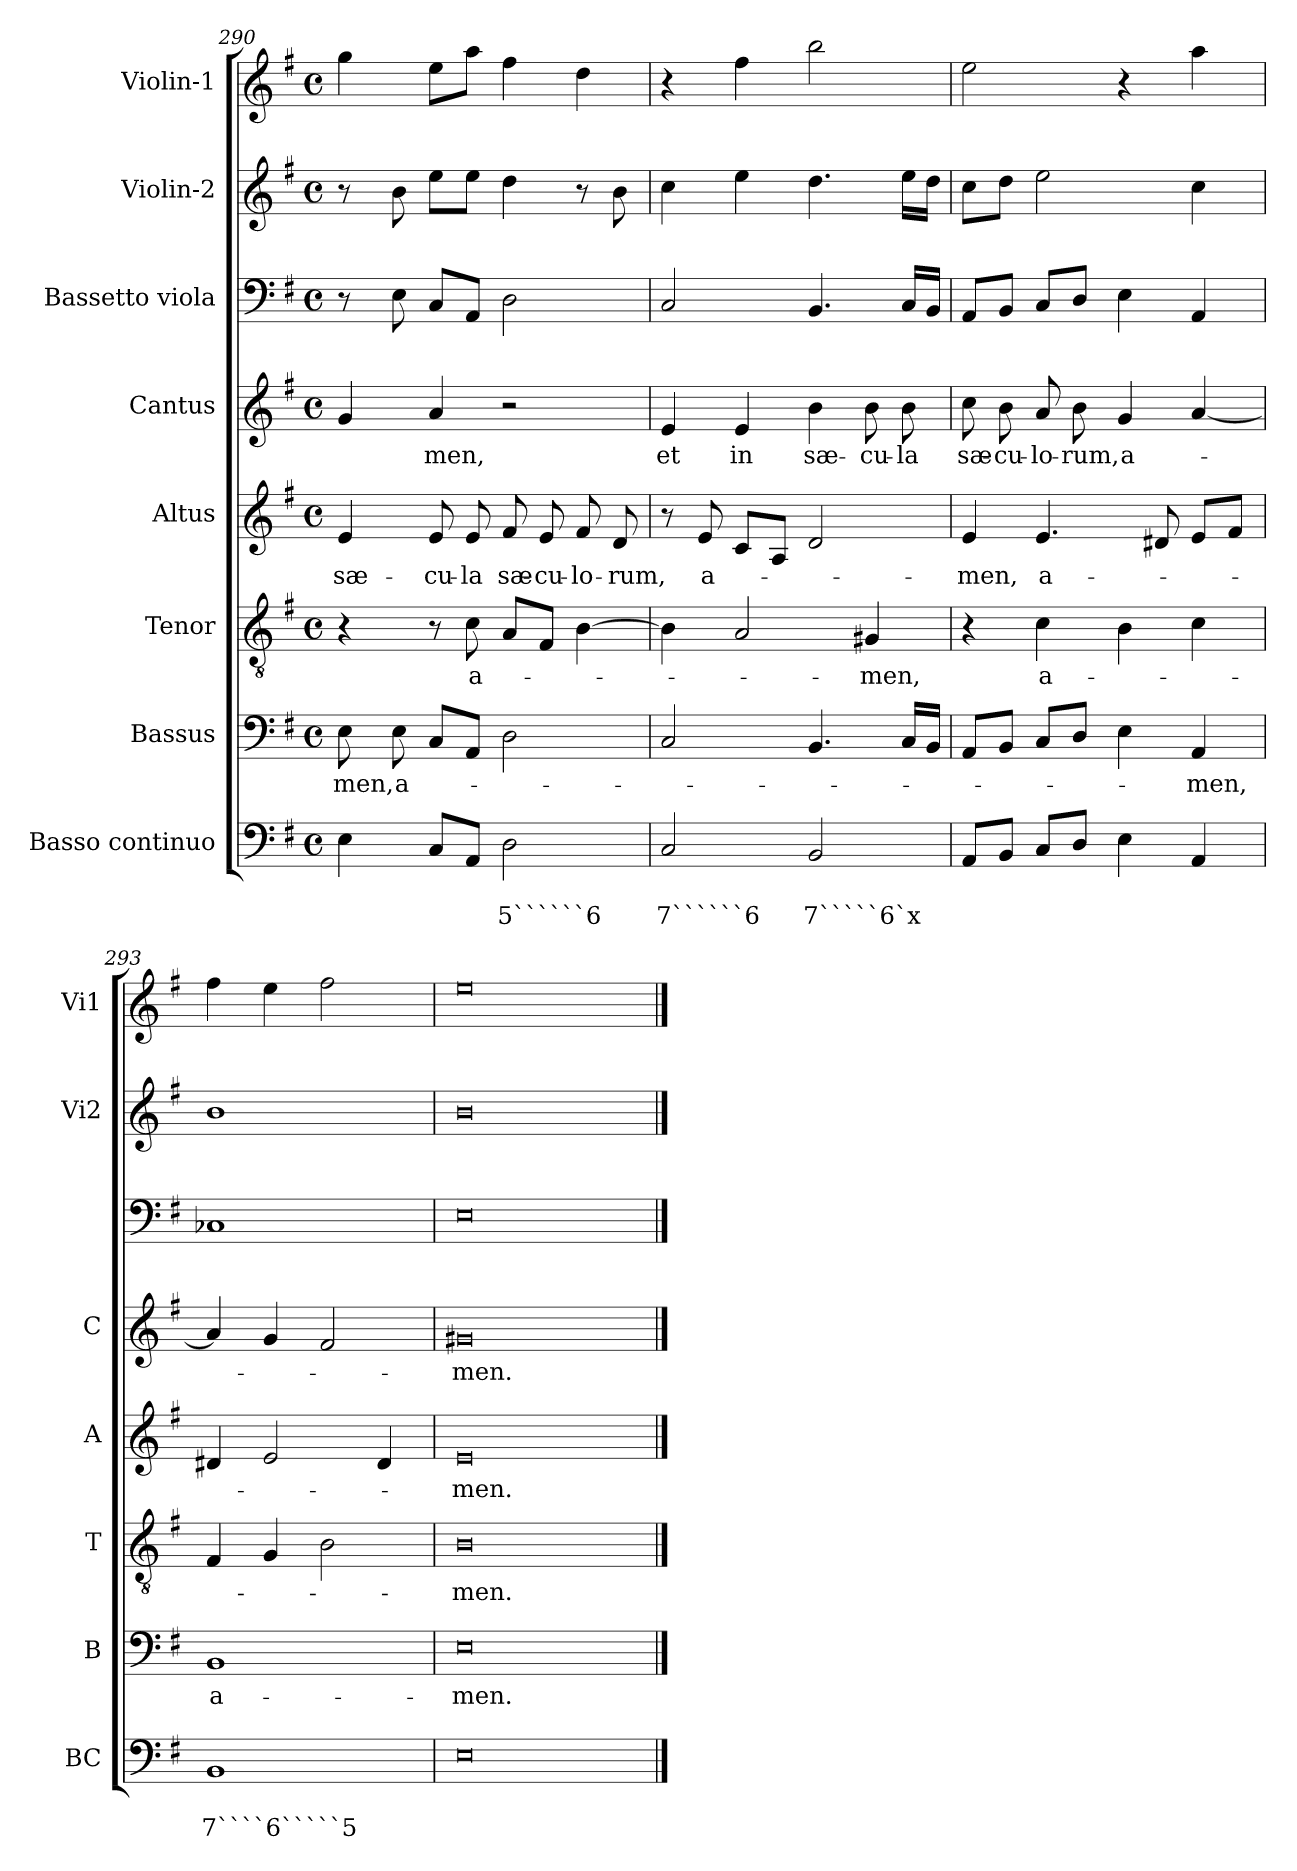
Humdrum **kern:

**kern	**text	**text	**kern	**text	**kern	**text	**kern	**text	**kern	**text	**kern	**kern	**kern
*part8	*part8	*part8	*part7	*part7	*part6	*part6	*part5	*part5	*part4	*part4	*part3	*part2	*part1
*staff8	*staff8	*staff8	*staff7	*staff7	*staff6	*staff6	*staff5	*staff5	*staff4	*staff4	*staff3	*staff2	*staff1
*I"Basso continuo	*	*	*I"Bassus	*	*I"Tenor	*	*I"Altus	*	*I"Cantus	*	*I"Bassetto viola	*I"Violin-2	*I"Violin-1
*I'BC	*	*	*I'B	*	*I'T	*	*I'A	*	*I'C	*	*	*I'Vi2	*I'Vi1
!!LO:LB:g=z
*clefF4	*	*	*clefF4	*	*clefGv2	*	*clefG2	*	*clefG2	*	*clefF4	*clefG2	*clefG2
*k[f#]	*	*	*k[f#]	*	*k[f#]	*	*k[f#]	*	*k[f#]	*	*k[f#]	*k[f#]	*k[f#]
*G:	*	*	*G:	*	*G:	*	*G:	*	*G:	*	*G:	*G:	*G:
*M4/4	*	*	*M4/4	*	*M4/4	*	*M4/4	*	*M4/4	*	*M4/4	*M4/4	*M4/4
*met(c)	*	*	*met(c)	*	*met(c)	*	*met(c)	*	*met(c)	*	*met(c)	*met(c)	*met(c)
=290	=290	=290	=290	=290	=290	=290	=290	=290	=290	=290	=290	=290	=290
!	!	!	!	!LO:LY:b	!	!	!	!LO:LY:b	!	!	!	!	!
4E\	.	.	8E\	-men,	4r	.	4e/	sæ-	4g/	.	8r	8r	4gg\
!	!	!	!	!LO:LY:b	!	!	!	!	!	!	!	!	!
.	.	.	8E\	a-	.	.	.	.	.	.	8E\	8b\	.
!	!	!	!	!	!	!	!	!LO:LY:b	!	!LO:LY:b	!	!	!
8C/L	.	.	8C/L	.	8r	.	8e/	-cu-	4a/	-men,	8C/L	8ee\L	8ee\L
!	!	!	!	!	!	!LO:LY:b	!	!LO:LY:b	!	!	!	!	!
8AA/J	.	.	8AA/J	.	8c\	a-	8e/	-la	.	.	8AA/J	8ee\J	8aa\J
!	!	!LO:LY:b	!	!	!	!	!	!LO:LY:b	!	!	!	!	!
2D\	.	5``````6	2D\	.	8A/L	.	8f#/	sæ-	2r	.	2D\	4dd\	4ff#\
!	!	!	!	!	!	!	!	!LO:LY:b	!	!	!	!	!
.	.	.	.	.	8F#/J	.	8e/	-cu-	.	.	.	.	.
!	!	!	!	!	!	!	!	!LO:LY:b	!	!	!	!	!
.	.	.	.	.	[4B\	.	8f#/	-lo-	.	.	.	8r	4dd\
!	!	!	!	!	!	!	!	!LO:LY:b	!	!	!	!	!
.	.	.	.	.	.	.	8d/	-rum,	.	.	.	8b\	.
=291	=291	=291	=291	=291	=291	=291	=291	=291	=291	=291	=291	=291	=291
!	!	!LO:LY:b	!	!	!	!	!	!	!	!LO:LY:b	!	!	!
2C/	.	7``````6	2C/	.	4B\]	.	8r	.	4e/	et	2C/	4cc\	4r
!	!	!	!	!	!	!	!	!LO:LY:b	!	!	!	!	!
.	.	.	.	.	.	.	8e/	a-	.	.	.	.	.
!	!	!	!	!	!	!	!	!	!	!LO:LY:b	!	!	!
.	.	.	.	.	2A/	.	8c/L	.	4e/	in	.	4ee\	4ff#\
.	.	.	.	.	.	.	8A/J	.	.	.	.	.	.
!	!	!LO:LY:b	!	!	!	!	!	!	!	!LO:LY:b	!	!	!
2BB/	.	7`````6`x	4.BB/	.	.	.	2d/	.	4b\	sæ-	4.BB/	4.dd\	2bb\
!	!	!	!	!	!	!LO:LY:b	!	!	!	!LO:LY:b	!	!	!
.	.	.	.	.	4G#X/	-men,	.	.	8b\	-cu-	.	.	.
!	!	!	!	!	!	!	!	!	!	!LO:LY:b	!	!	!
.	.	.	16C/LL	.	.	.	.	.	8b\	-la	16C/LL	16ee\LL	.
.	.	.	16BB/JJ	.	.	.	.	.	.	.	16BB/JJ	16dd\JJ	.
=292	=292	=292	=292	=292	=292	=292	=292	=292	=292	=292	=292	=292	=292
!	!	!	!	!	!	!	!	!LO:LY:b	!	!LO:LY:b	!	!	!
8AA/L	.	.	8AA/L	.	4r	.	4e/	-men,	8cc\	sæ-	8AA/L	8cc\L	2ee\
!	!	!	!	!	!	!	!	!	!	!LO:LY:b	!	!	!
8BB/J	.	.	8BB/J	.	.	.	.	.	8b\	-cu-	8BB/J	8dd\J	.
!	!	!	!	!	!	!LO:LY:b	!	!LO:LY:b	!	!LO:LY:b	!	!	!
8C/L	.	.	8C/L	.	4c\	a-	4.e/	a-	8a/	-lo-	8C/L	2ee\	.
!	!	!	!	!	!	!	!	!	!	!LO:LY:b	!	!	!
8D/J	.	.	8D/J	.	.	.	.	.	8b\	-rum,	8D/J	.	.
!	!	!	!	!	!	!	!	!	!	!LO:LY:b	!	!	!
4E\	.	.	4E\	.	4B\	.	.	.	4g/	a-	4E\	.	4r
.	.	.	.	.	.	.	8d#X/	.	.	.	.	.	.
!	!	!	!	!LO:LY:b	!	!	!	!	!	!	!	!	!
4AA/	.	.	4AA/	-men,	4c\	.	8e/L	.	[4a/	.	4AA/	4cc\	4aa\
.	.	.	.	.	.	.	8f#/J	.	.	.	.	.	.
=293	=293	=293	=293	=293	=293	=293	=293	=293	=293	=293	=293	=293	=293
!	!	!LO:LY:b	!	!LO:LY:b	!	!	!	!	!	!	!	!	!
1BB	.	7````6`````5	1BB	a-	4F#/	.	4d#X/	.	4a/]	.	1C-X	1b	4ff#\
.	.	.	.	.	4G/	.	2e/	.	4g/	.	.	.	4ee\
.	.	.	.	.	2B\	.	.	.	2f#/	.	.	.	2ff#\
.	.	.	.	.	.	.	4d#/	.	.	.	.	.	.
=294	=294	=294	=294	=294	=294	=294	=294	=294	=294	=294	=294	=294	=294
!	!	!	!	!LO:LY:b	!	!LO:LY:b	!	!LO:LY:b	!	!LO:LY:b	!	!	!
0E	.	.	0E	-men.	0B	-men.	0e	-men.	0g#X	-men.	0E	0b	0ee
==	==	==	==	==	==	==	==	==	==	==	==	==	==
*-	*-	*-	*-	*-	*-	*-	*-	*-	*-	*-	*-	*-	*-
